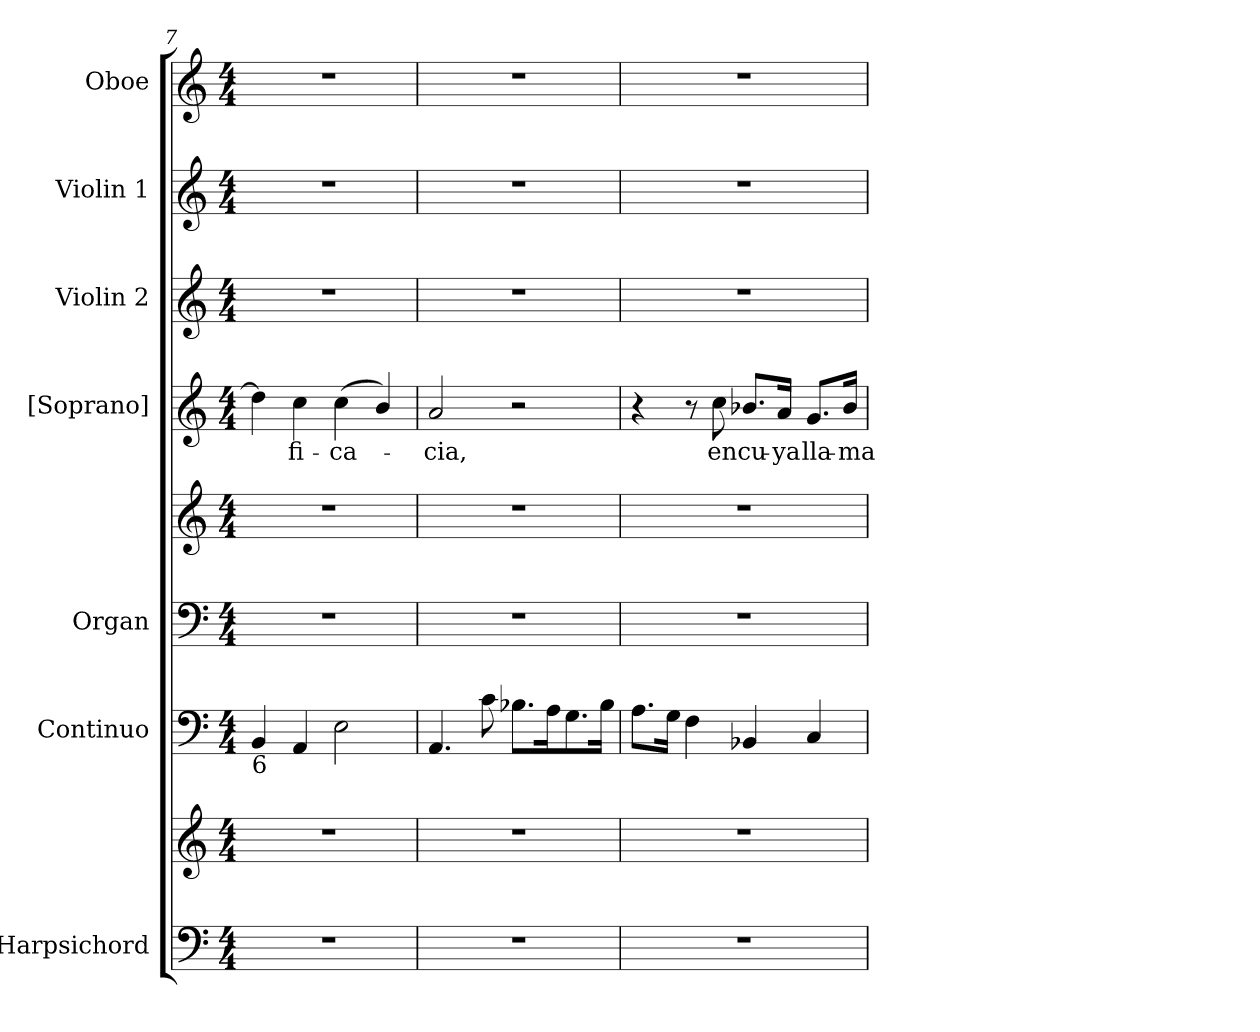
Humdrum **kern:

**kern	**kern	**kern	**kern	**kern	**kern	**text	**kern	**kern	**kern
*part7	*part7	*part6	*part5	*part5	*part4	*part4	*part3	*part2	*part1
*staff9	*staff8	*staff7	*staff6	*staff5	*staff4	*staff4	*staff3	*staff2	*staff1
*I"Harpsichord	*	*I"Continuo	*I"Organ	*	*I"[Soprano]	*	*I"Violin 2	*I"Violin 1	*I"Oboe
*	*	*I'Cont.	*I'Org.	*	*I'S.	*	*I'Vln. 2	*I'Vln. 1	*I'Ob.
*clefF4	*clefG2	*clefF4	*clefF4	*clefG2	*clefG2	*	*clefG2	*clefG2	*clefG2
*k[]	*k[]	*k[]	*k[]	*k[]	*k[]	*	*k[]	*k[]	*k[]
*C:	*C:	*C:	*C:	*C:	*C:	*	*C:	*C:	*C:
*M4/4	*M4/4	*M4/4	*M4/4	*M4/4	*M4/4	*	*M4/4	*M4/4	*M4/4
=7	=7	=7	=7	=7	=7	=7	=7	=7	=7
!	!	!LO:TX:b:t=6	!	!	!	!	!	!	!
1r	1r	4BBi/	1r	1r	4ddi\]	.	1r	1r	1r
!	!	!	!	!	!	!LO:LY:b:color=#000000	!	!	!
.	.	4AAi/	.	.	4cci\	-fi-	.	.	.
!	!	!	!	!	!	!LO:LY:b:color=#000000	!	!	!
.	.	2Ei\	.	.	(4cci\	-ca-	.	.	.
.	.	.	.	.	4bi/)	.	.	.	.
=8	=8	=8	=8	=8	=8	=8	=8	=8	=8
!	!	!	!	!	!	!LO:LY:b:color=#000000	!	!	!
1r	1r	4.AAi/	1r	1r	2ai/	-cia,	1r	1r	1r
.	.	8ci\	.	.	.	.	.	.	.
.	.	8.B-Xi\L	.	.	2r	.	.	.	.
.	.	16Ai\k	.	.	.	.	.	.	.
.	.	8.Gi\	.	.	.	.	.	.	.
.	.	16B-i\Jk	.	.	.	.	.	.	.
=9	=9	=9	=9	=9	=9	=9	=9	=9	=9
1r	1r	8.Ai\L	1r	1r	4r	.	1r	1r	1r
.	.	16Gi\Jk	.	.	.	.	.	.	.
.	.	4Fi\	.	.	8r	.	.	.	.
!	!	!	!	!	!	!LO:LY:b:color=#000000	!	!	!
.	.	.	.	.	8cci\	en	.	.	.
!	!	!	!	!	!	!LO:LY:b:color=#000000	!	!	!
.	.	4BB-Xi/	.	.	8.b-Xi/L	cu-	.	.	.
!	!	!	!	!	!	!LO:LY:b:color=#000000	!	!	!
.	.	.	.	.	16ai/Jk	-ya	.	.	.
!	!	!	!	!	!	!LO:LY:b:color=#000000	!	!	!
.	.	4Ci/	.	.	8.gi/L	lla-	.	.	.
!	!	!	!	!	!	!LO:LY:b:color=#000000	!	!	!
.	.	.	.	.	16b-i/Jk	-ma	.	.	.
=	=	=	=	=	=	=	=	=	=
*-	*-	*-	*-	*-	*-	*-	*-	*-	*-
